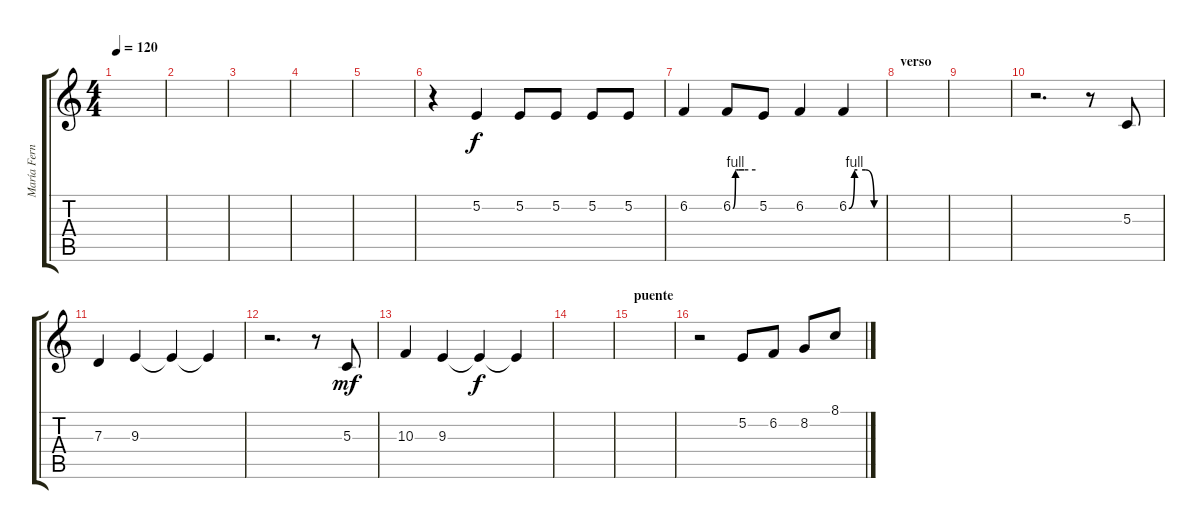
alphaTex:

\track ("María Fernanda (voz)" "María Fern") {instrument lead3calliope}
\staff {score tabs}
\tuning (E4 B3 G3 D3 A2 E2) {hide}
\ts (4 4)
\tempo 120
\clef g2
\ks c
|
|
|
\section ("" "")
|
|
r.4 5.2.4 5.2.8 5.2.8 5.2.8 5.2.8 |
6.2.4 6.2{be (custom 0 0 7 4 10 4 15 4 30 4 60 4)}.8 5.2.8 6.2.4 6.2{be (custom 0 0 10 4 15 4 30 4 45 0 60 0)}.4 |
\section ("" "verso")
|
|
r.2{d} r.8 5.3.8 |
7.3.4 9.3.4 9.3{t}.4{volume 9} 9.3{t}.4{volume 8} |
r.2{d volume 10} r.8 5.3.8{dy mf} |
10.3.4 9.3.4 9.3{t}.4{dy f volume 9} 9.3{t}.4{volume 8} |
|
\section ("" "puente")
|
r.2 5.2.8 6.2.8 8.2.8 8.1.8
